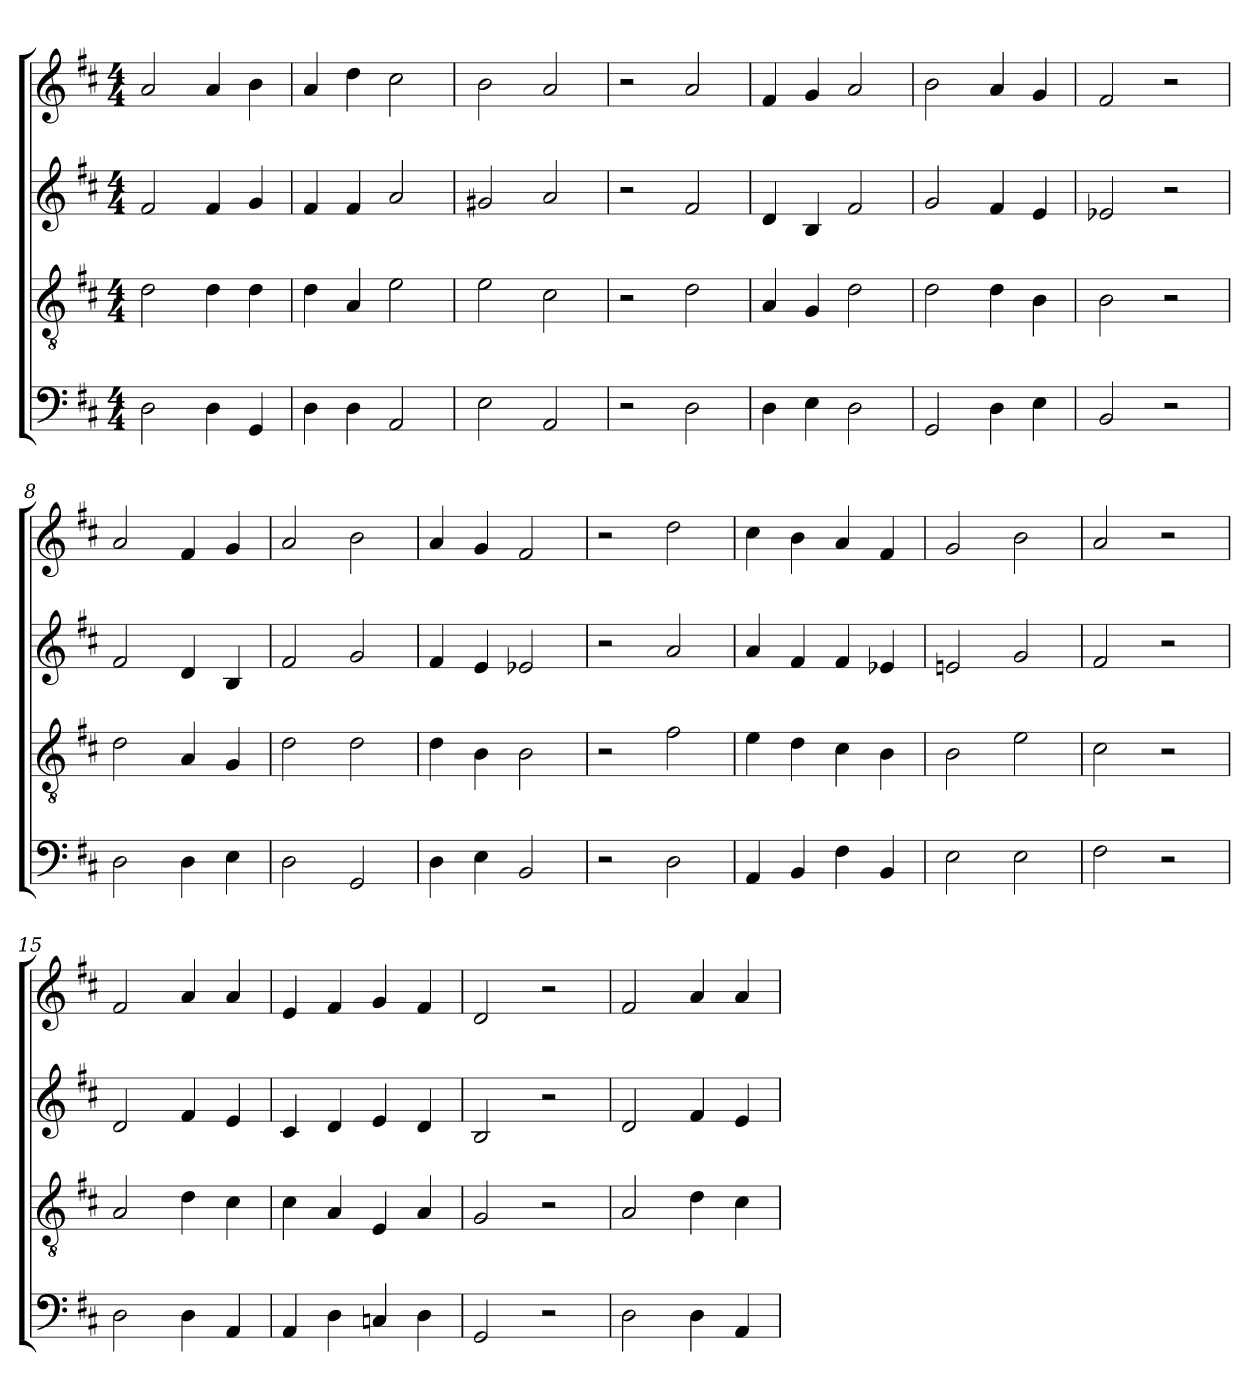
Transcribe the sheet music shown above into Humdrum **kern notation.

**kern	**kern	**kern	**kern
*part4	*part3	*part2	*part1
*staff4	*staff3	*staff2	*staff1
*clefF4	*clefGv2	*clefG2	*clefG2
*k[f#c#]	*k[f#c#]	*k[f#c#]	*k[f#c#]
*M4/4	*M4/4	*M4/4	*M4/4
=1	=1	=1	=1
2D	2d	2f#	2a
4D	4d	4f#	4a
4GG	4d	4g	4b
=2	=2	=2	=2
4D	4d	4f#	4a
4D	4A	4f#	4dd
2AA	2e	2a	2cc#
=3	=3	=3	=3
2E	2e	2g#X	2b
2AA	2c#	2a	2a
=4	=4	=4	=4
2r	2r	2r	2r
2D	2d	2f#	2a
=5	=5	=5	=5
4D	4A	4d	4f#
4E	4G	4B	4g
2D	2d	2f#	2a
=6	=6	=6	=6
2GG	2d	2g	2b
4D	4d	4f#	4a
4E	4B	4e	4g
=7	=7	=7	=7
2BB	2B	2e-X	2f#
2r	2r	2r	2r
=8	=8	=8	=8
2D	2d	2f#	2a
4D	4A	4d	4f#
4E	4G	4B	4g
=9	=9	=9	=9
2D	2d	2f#	2a
2GG	2d	2g	2b
=10	=10	=10	=10
4D	4d	4f#	4a
4E	4B	4e	4g
2BB	2B	2e-X	2f#
=11	=11	=11	=11
2r	2r	2r	2r
2D	2f#	2a	2dd
=12	=12	=12	=12
4AA	4e	4a	4cc#
4BB	4d	4f#	4b
4F#	4c#	4f#	4a
4BB	4B	4e-X	4f#
=13	=13	=13	=13
2E	2B	2en	2g
2E	2e	2g	2b
=14	=14	=14	=14
2F#	2c#	2f#	2a
2r	2r	2r	2r
=15	=15	=15	=15
2D	2A	2d	2f#
4D	4d	4f#	4a
4AA	4c#	4e	4a
=16	=16	=16	=16
4AA	4c#	4c#	4e
4D	4A	4d	4f#
4Cn	4E	4e	4g
4D	4A	4d	4f#
=17	=17	=17	=17
2GG	2G	2B	2d
2r	2r	2r	2r
=18	=18	=18	=18
2D	2A	2d	2f#
4D	4d	4f#	4a
4AA	4c#	4e	4a
=	=	=	=
*-	*-	*-	*-
